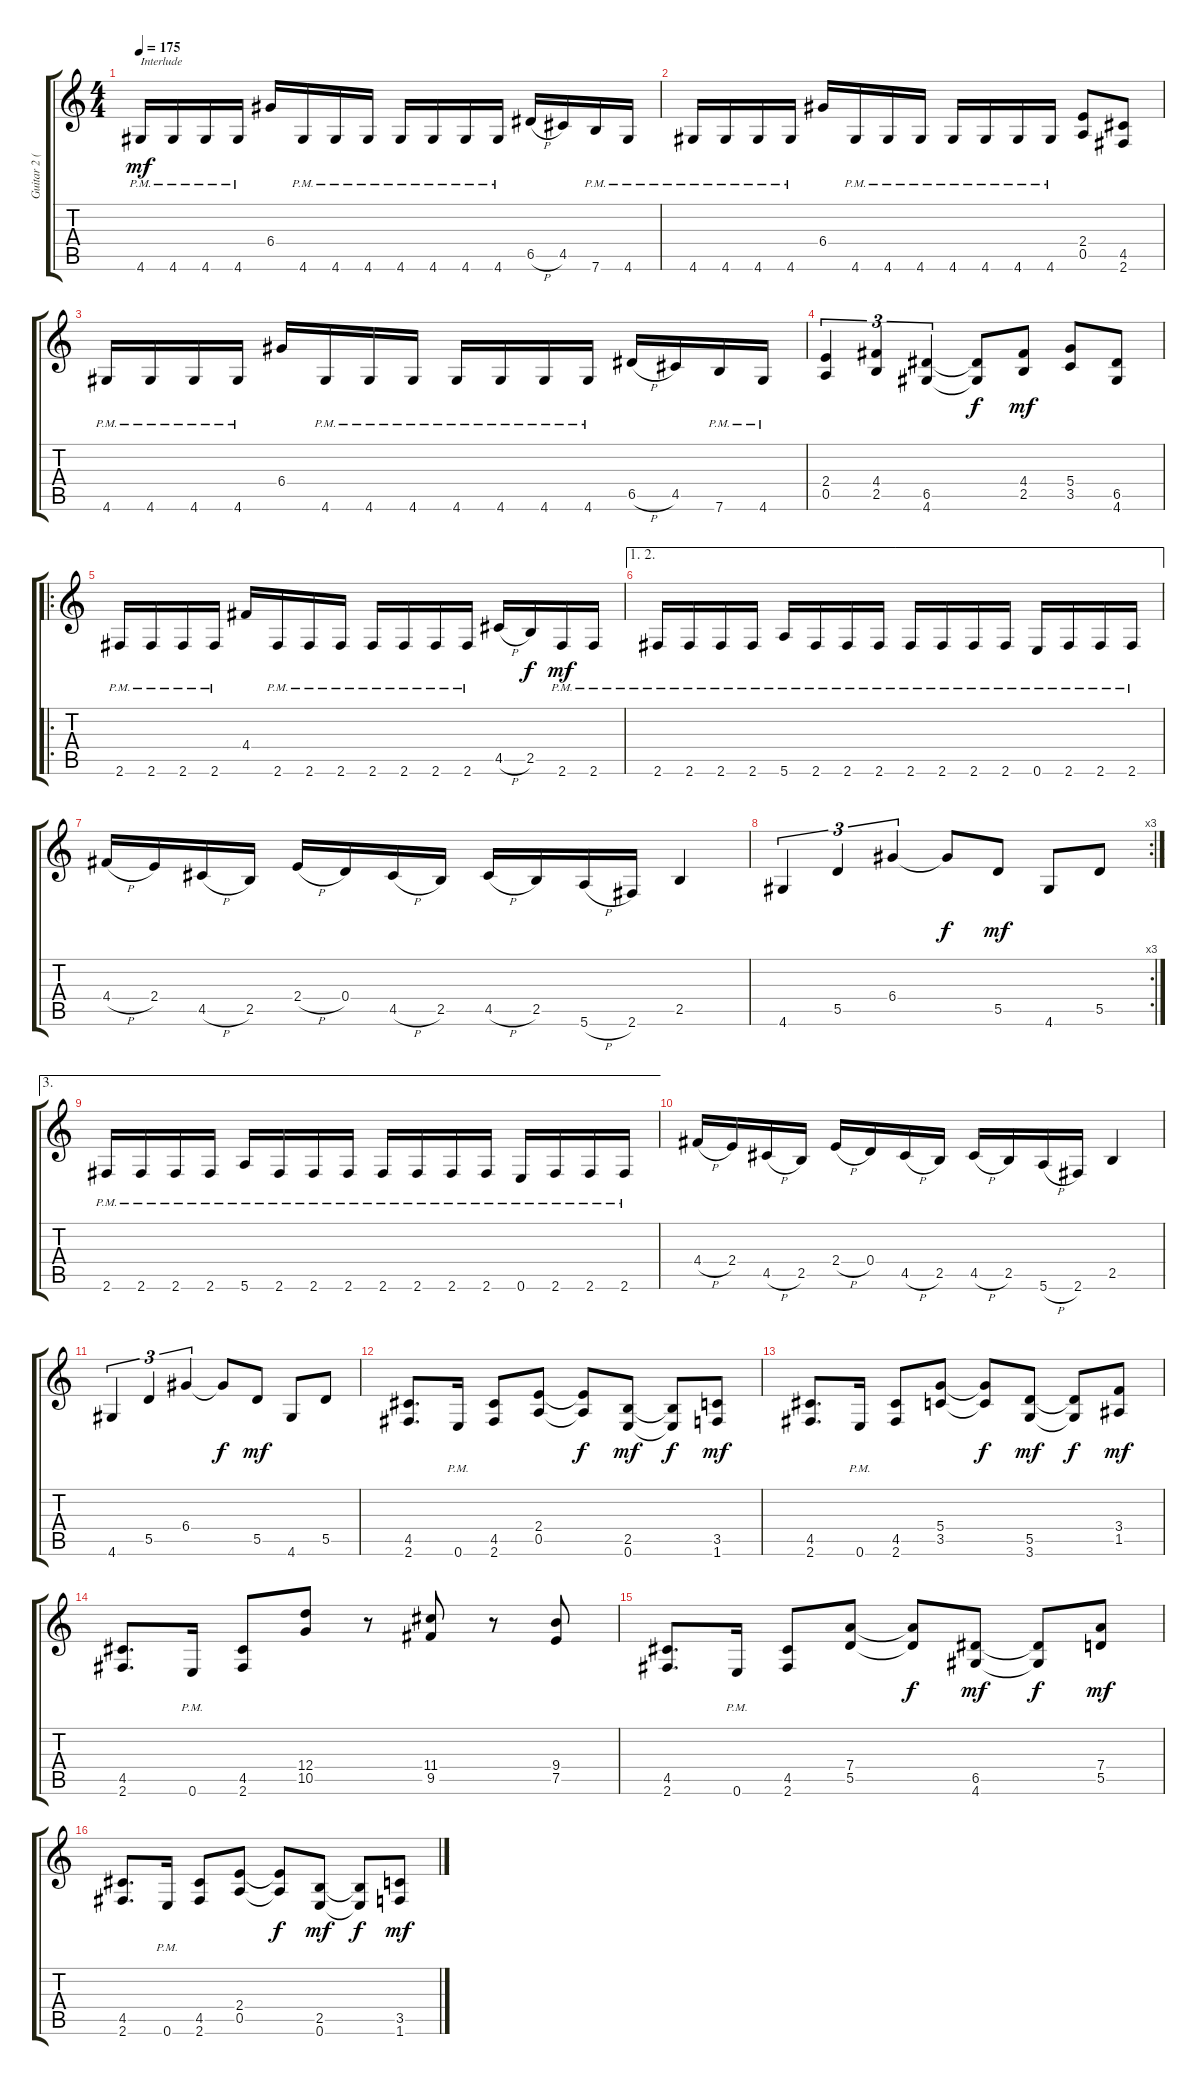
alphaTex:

\track ("Guitar 2 (Chris Poland)" "Guitar 2 (") {instrument distortionguitar}
\staff {score tabs}
\tuning (E4 B3 G3 D3 A2 E2) {hide}
\ts (4 4)
\tempo 175
\clef g2
\ks c
4.6{pm}.16{txt "Interlude" dy mf} 4.6{pm}.16 4.6{pm}.16 4.6{pm}.16 6.4.16 4.6{pm}.16 4.6{pm}.16 4.6{pm}.16 4.6{pm}.16 4.6{pm}.16 4.6{pm}.16 4.6{pm}.16 6.5{h}.16 4.5.16 7.6{pm}.16 4.6{pm}.16 |
4.6{pm}.16 4.6{pm}.16 4.6{pm}.16 4.6{pm}.16 6.4.16 4.6{pm}.16 4.6{pm}.16 4.6{pm}.16 4.6{pm}.16 4.6{pm}.16 4.6{pm}.16 4.6{pm}.16 (2.4 0.5).8 (4.5 2.6).8 |
4.6{pm}.16 4.6{pm}.16 4.6{pm}.16 4.6{pm}.16 6.4.16 4.6{pm}.16 4.6{pm}.16 4.6{pm}.16 4.6{pm}.16 4.6{pm}.16 4.6{pm}.16 4.6{pm}.16 6.5{h}.16 4.5.16 7.6{pm}.16 4.6{pm}.16 |
(2.4 0.5).4{tu (3 2)} (4.4 2.5).4{tu (3 2)} (6.5 4.6).4{tu (3 2)} (6.5{t} 4.6{t}).8{dy f} (4.4 2.5).8{dy mf} (5.4 3.5).8 (6.5 4.6).8 |
\ro
2.6{pm}.16 2.6{pm}.16 2.6{pm}.16 2.6{pm}.16 4.4.16 2.6{pm}.16 2.6{pm}.16 2.6{pm}.16 2.6{pm}.16 2.6{pm}.16 2.6{pm}.16 2.6{pm}.16 4.5{h}.16 2.5.16{dy f} 2.6{pm}.16{dy mf} 2.6{pm}.16 |
\ae (1 2)
2.6{pm}.16 2.6{pm}.16 2.6{pm}.16 2.6{pm}.16 5.6{pm}.16 2.6{pm}.16 2.6{pm}.16 2.6{pm}.16 2.6{pm}.16 2.6{pm}.16 2.6{pm}.16 2.6{pm}.16 0.6{pm}.16 2.6{pm}.16 2.6{pm}.16 2.6{pm}.16 |
4.4{h}.16 2.4.16 4.5{h}.16 2.5.16 2.4{h}.16 0.4.16 4.5{h}.16 2.5.16 4.5{h}.16 2.5.16 5.6{h}.16 2.6.16 2.5.4 |
\rc 3
4.6.4{tu (3 2)} 5.5.4{tu (3 2)} 6.4.4{tu (3 2)} 6.4{t}.8{dy f} 5.5.8{dy mf} 4.6.8 5.5.8 |
\ae 3
2.6{pm}.16 2.6{pm}.16 2.6{pm}.16 2.6{pm}.16 5.6{pm}.16 2.6{pm}.16 2.6{pm}.16 2.6{pm}.16 2.6{pm}.16 2.6{pm}.16 2.6{pm}.16 2.6{pm}.16 0.6{pm}.16 2.6{pm}.16 2.6{pm}.16 2.6{pm}.16 |
4.4{h}.16 2.4.16 4.5{h}.16 2.5.16 2.4{h}.16 0.4.16 4.5{h}.16 2.5.16 4.5{h}.16 2.5.16 5.6{h}.16 2.6.16 2.5.4 |
4.6.4{tu (3 2)} 5.5.4{tu (3 2)} 6.4.4{tu (3 2)} 6.4{t}.8{dy f} 5.5.8{dy mf} 4.6.8 5.5.8 |
(4.5 2.6).8{d} 0.6{pm}.16 (4.5 2.6).8 (2.4 0.5).8 (2.4{t} 0.5{t}).8{dy f} (2.5 0.6).8{dy mf} (2.5{t} 0.6{t}).8{dy f} (3.5 1.6).8{dy mf} |
(4.5 2.6).8{d} 0.6{pm}.16 (4.5 2.6).8 (5.4 3.5).8 (5.4{t} 3.5{t}).8{dy f} (5.5 3.6).8{dy mf} (5.5{t} 3.6{t}).8{dy f} (3.4 1.5).8{dy mf} |
(4.5 2.6).8{d} 0.6{pm}.16 (4.5 2.6).8 (12.4 10.5).8 r.8 (11.4 9.5).8 r.8 (9.4 7.5).8 |
(4.5 2.6).8{d} 0.6{pm}.16 (4.5 2.6).8 (7.4 5.5).8 (7.4{t} 5.5{t}).8{dy f} (6.5 4.6).8{dy mf} (6.5{t} 4.6{t}).8{dy f} (7.4 5.5).8{dy mf} |
(4.5 2.6).8{d} 0.6{pm}.16 (4.5 2.6).8 (2.4 0.5).8 (2.4{t} 0.5{t}).8{dy f} (2.5 0.6).8{dy mf} (2.5{t} 0.6{t}).8{dy f} (3.5 1.6).8{dy mf}
